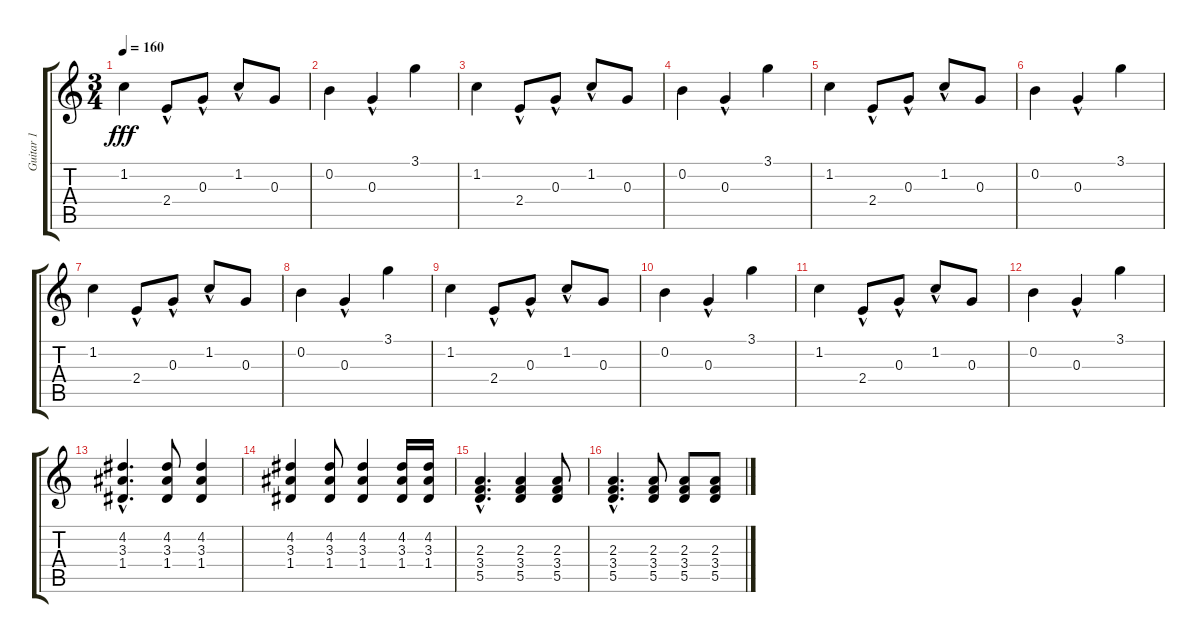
\track ("Guitar 1" "Guitar 1") {instrument acousticguitarsteel}
\staff {score tabs}
\tuning (E4 B3 G3 D3 A2 E2) {hide}
\ts (3 4)
\tempo 160
\clef g2
\ks c
1.2.4{dy fff} 2.4{hac}.8 0.3{hac}.8 1.2{hac}.8 0.3.8 |
0.2.4 0.3{hac}.4 3.1.4 |
1.2.4 2.4{hac}.8 0.3{hac}.8 1.2{hac}.8 0.3.8 |
0.2.4 0.3{hac}.4 3.1.4 |
1.2.4 2.4{hac}.8 0.3{hac}.8 1.2{hac}.8 0.3.8 |
0.2.4 0.3{hac}.4 3.1.4 |
1.2.4 2.4{hac}.8 0.3{hac}.8 1.2{hac}.8 0.3.8 |
0.2.4 0.3{hac}.4 3.1.4 |
1.2.4 2.4{hac}.8 0.3{hac}.8 1.2{hac}.8 0.3.8 |
0.2.4 0.3{hac}.4 3.1.4 |
1.2.4 2.4{hac}.8 0.3{hac}.8 1.2{hac}.8 0.3.8 |
0.2.4 0.3{hac}.4 3.1.4 |
(4.2{hac} 3.3{hac} 1.4).4{d} (4.2 3.3 1.4).8 (4.2 3.3 1.4).4 |
(4.2 3.3 1.4).4 (4.2 3.3 1.4).8 (4.2 3.3 1.4).4 (4.2 3.3 1.4).16 (4.2 3.3 1.4).16 |
(2.3{hac} 3.4{hac} 5.5{hac}).4{d} (2.3 3.4 5.5).4 (2.3 3.4 5.5).8 |
(2.3{hac} 3.4{hac} 5.5{hac}).4{d} (2.3 3.4 5.5).8 (2.3 3.4 5.5).8 (2.3 3.4 5.5).8
